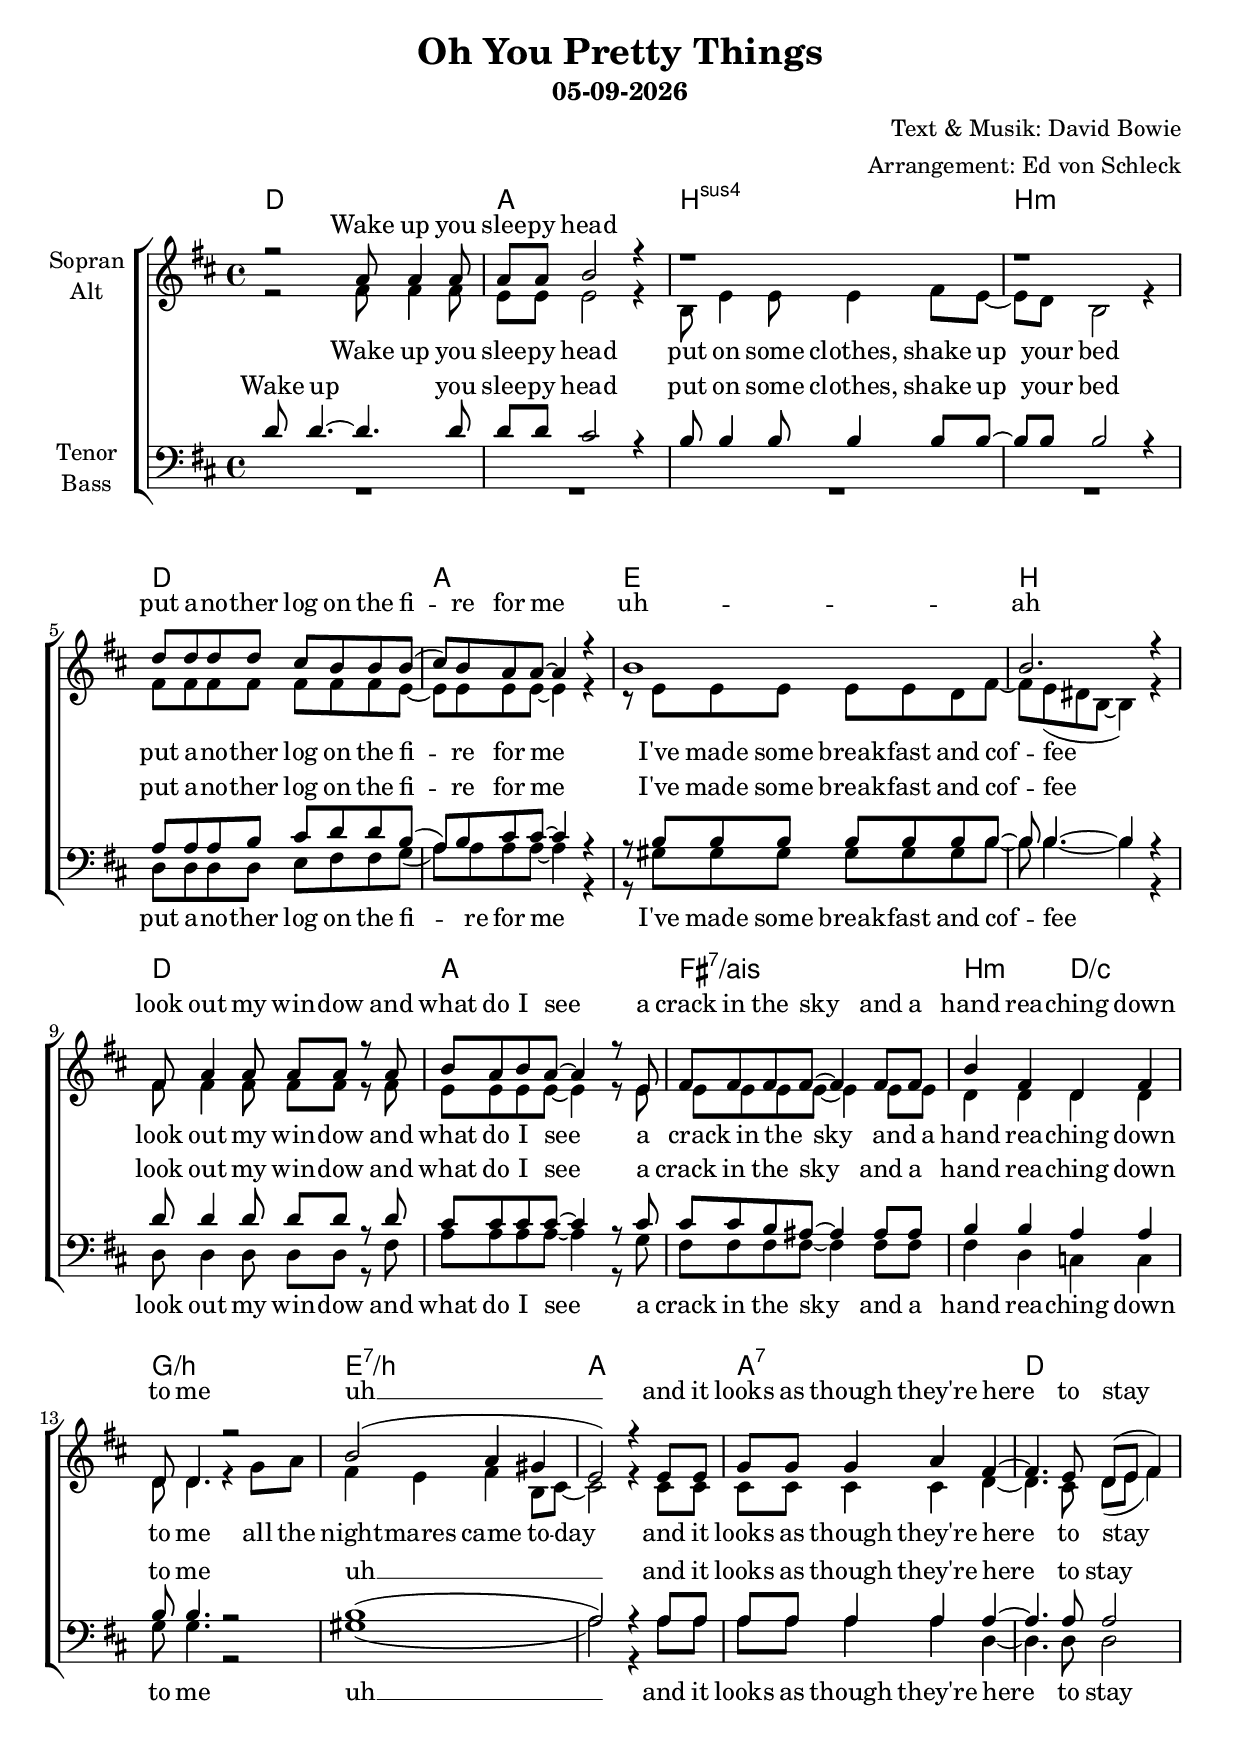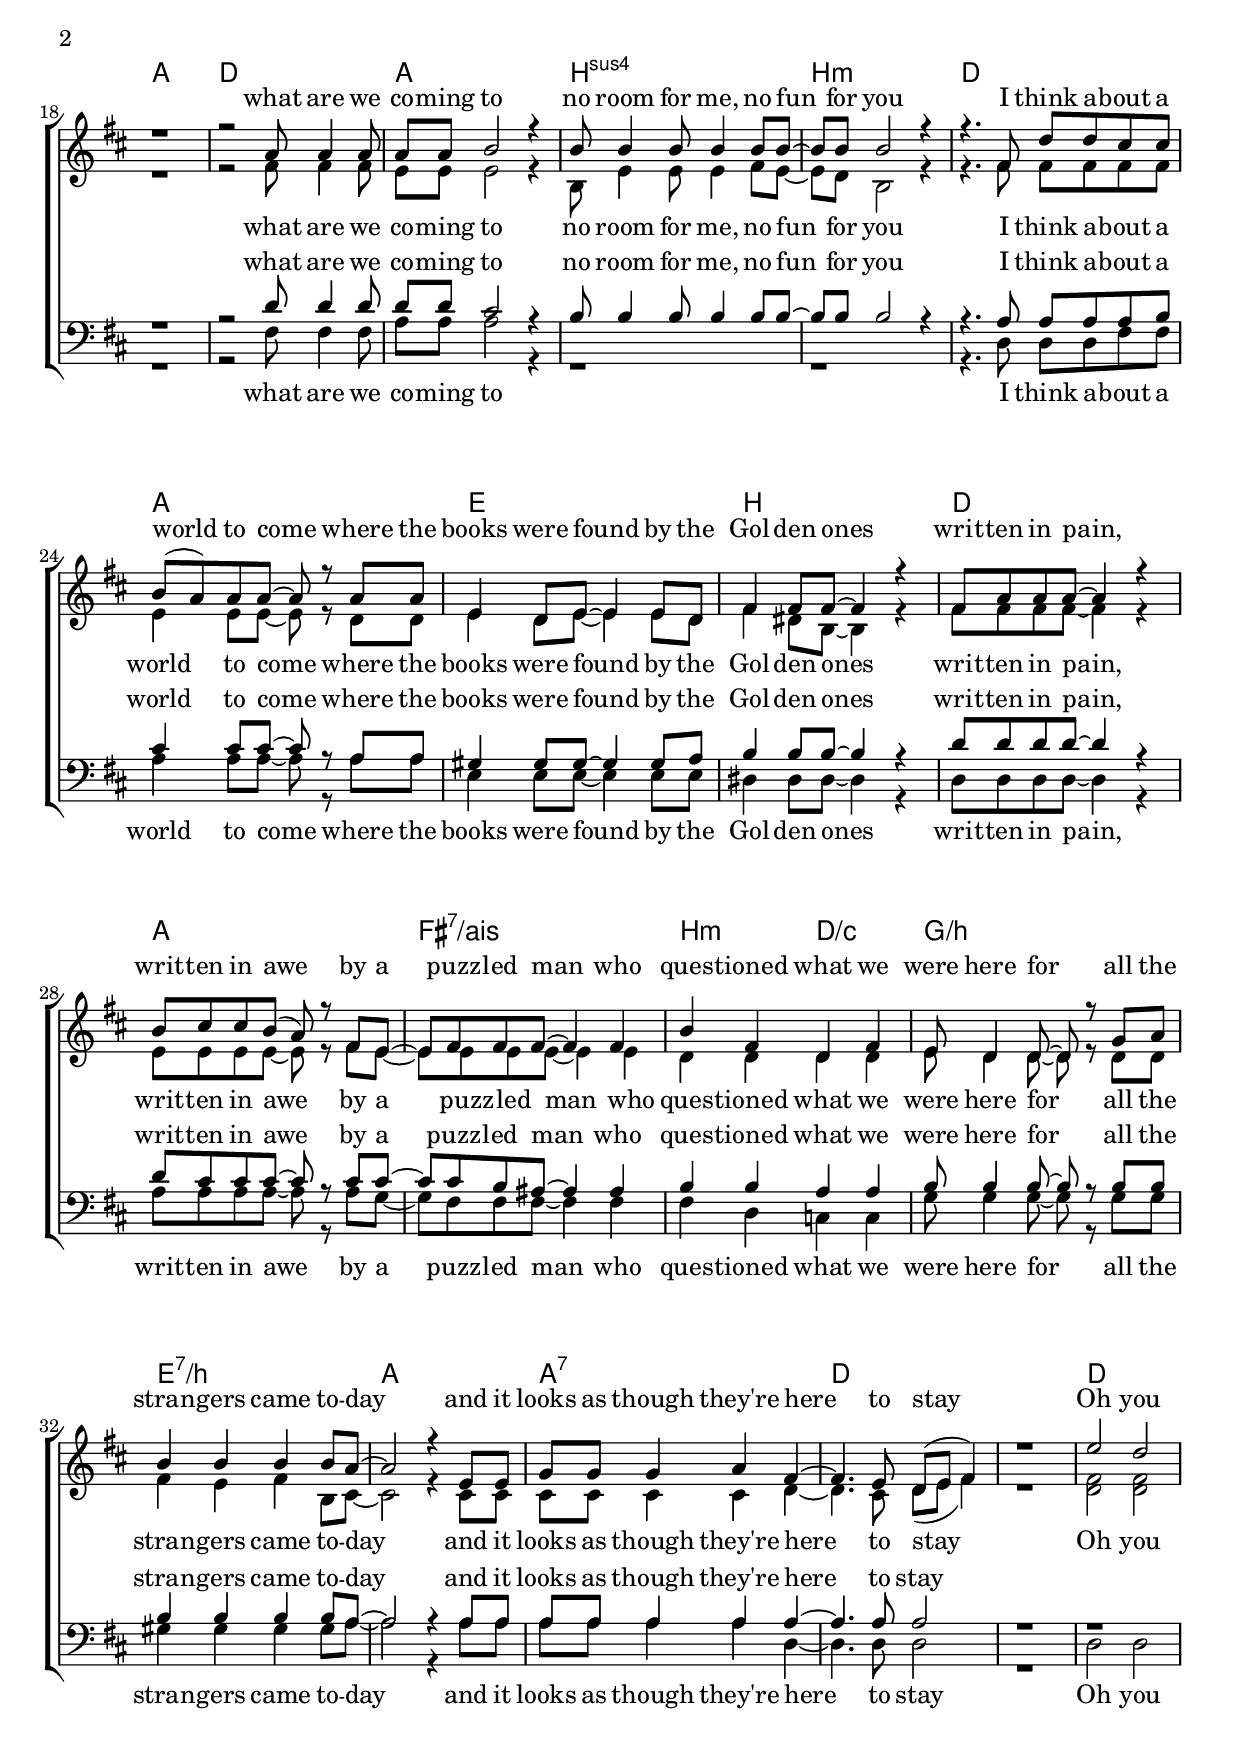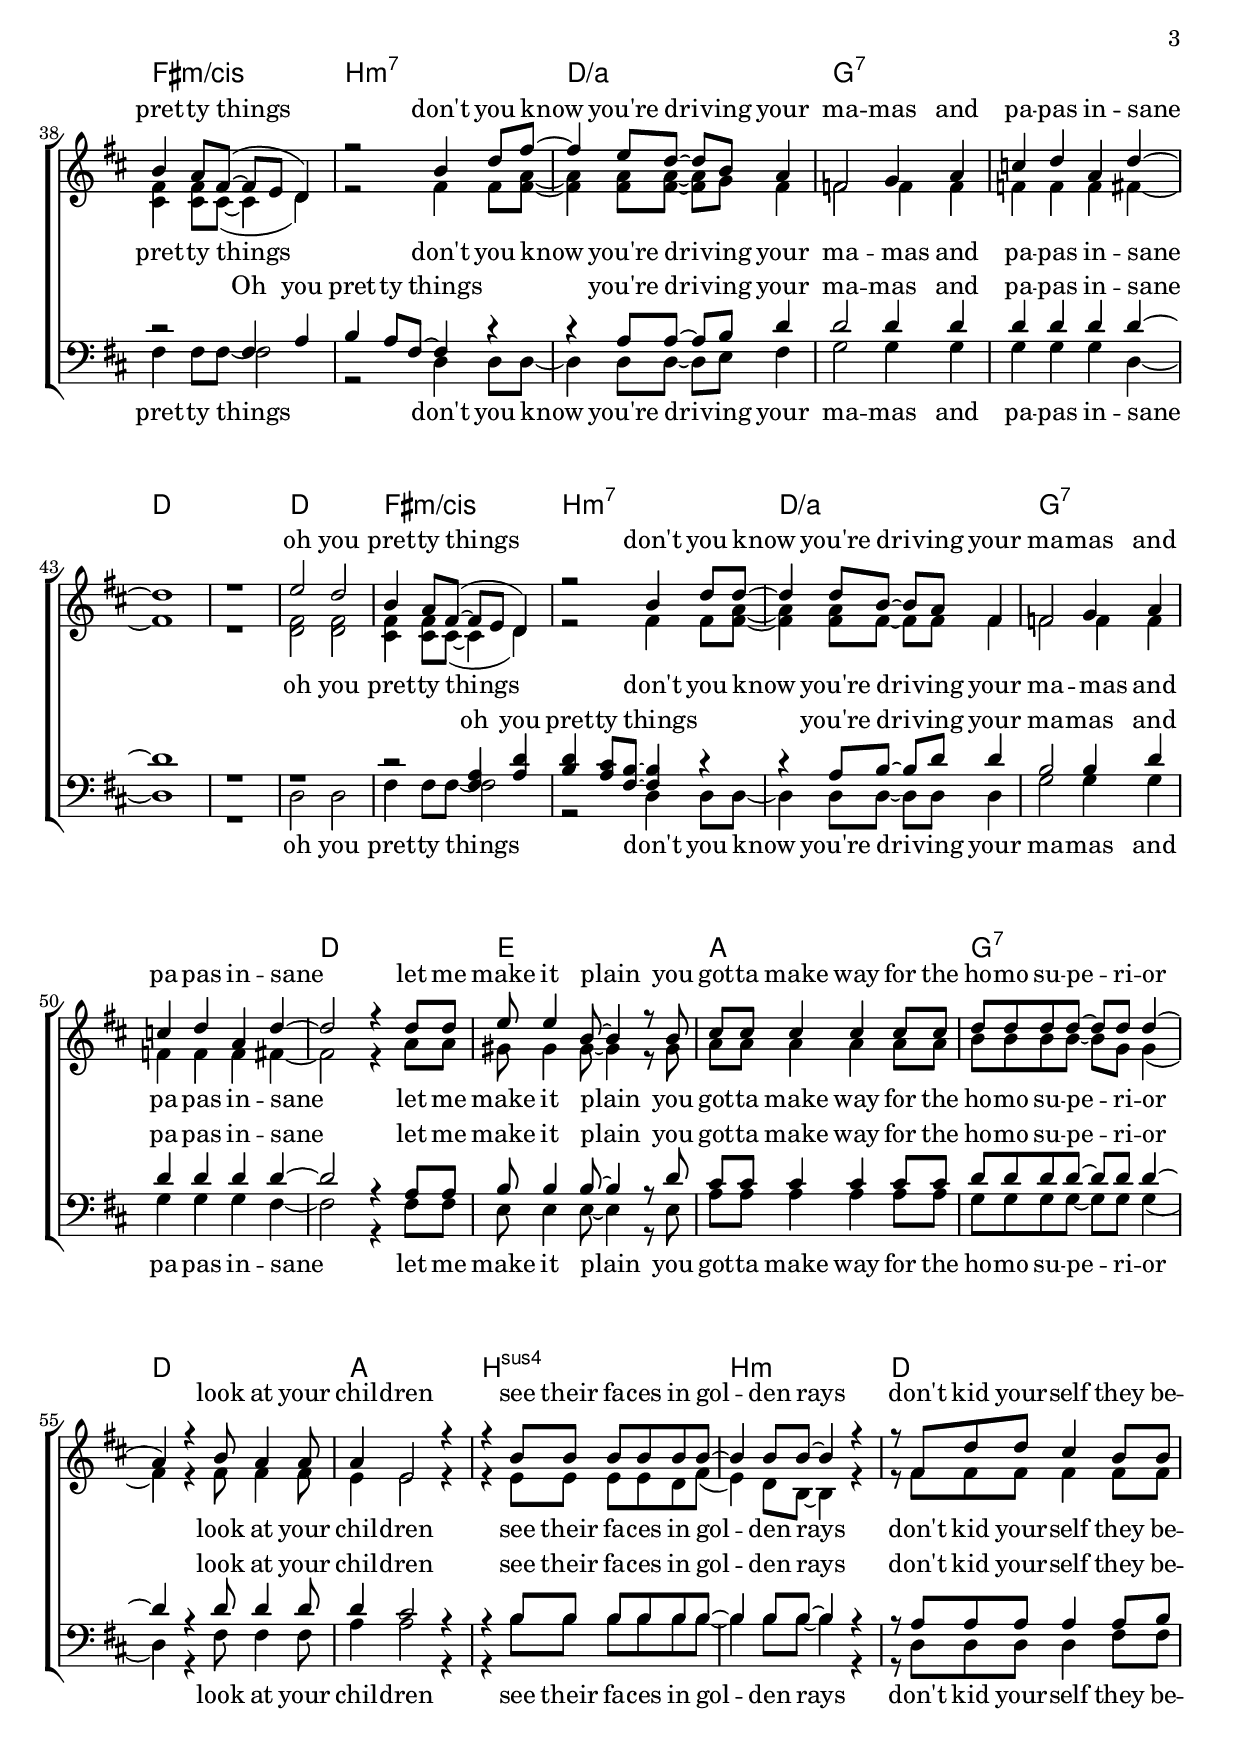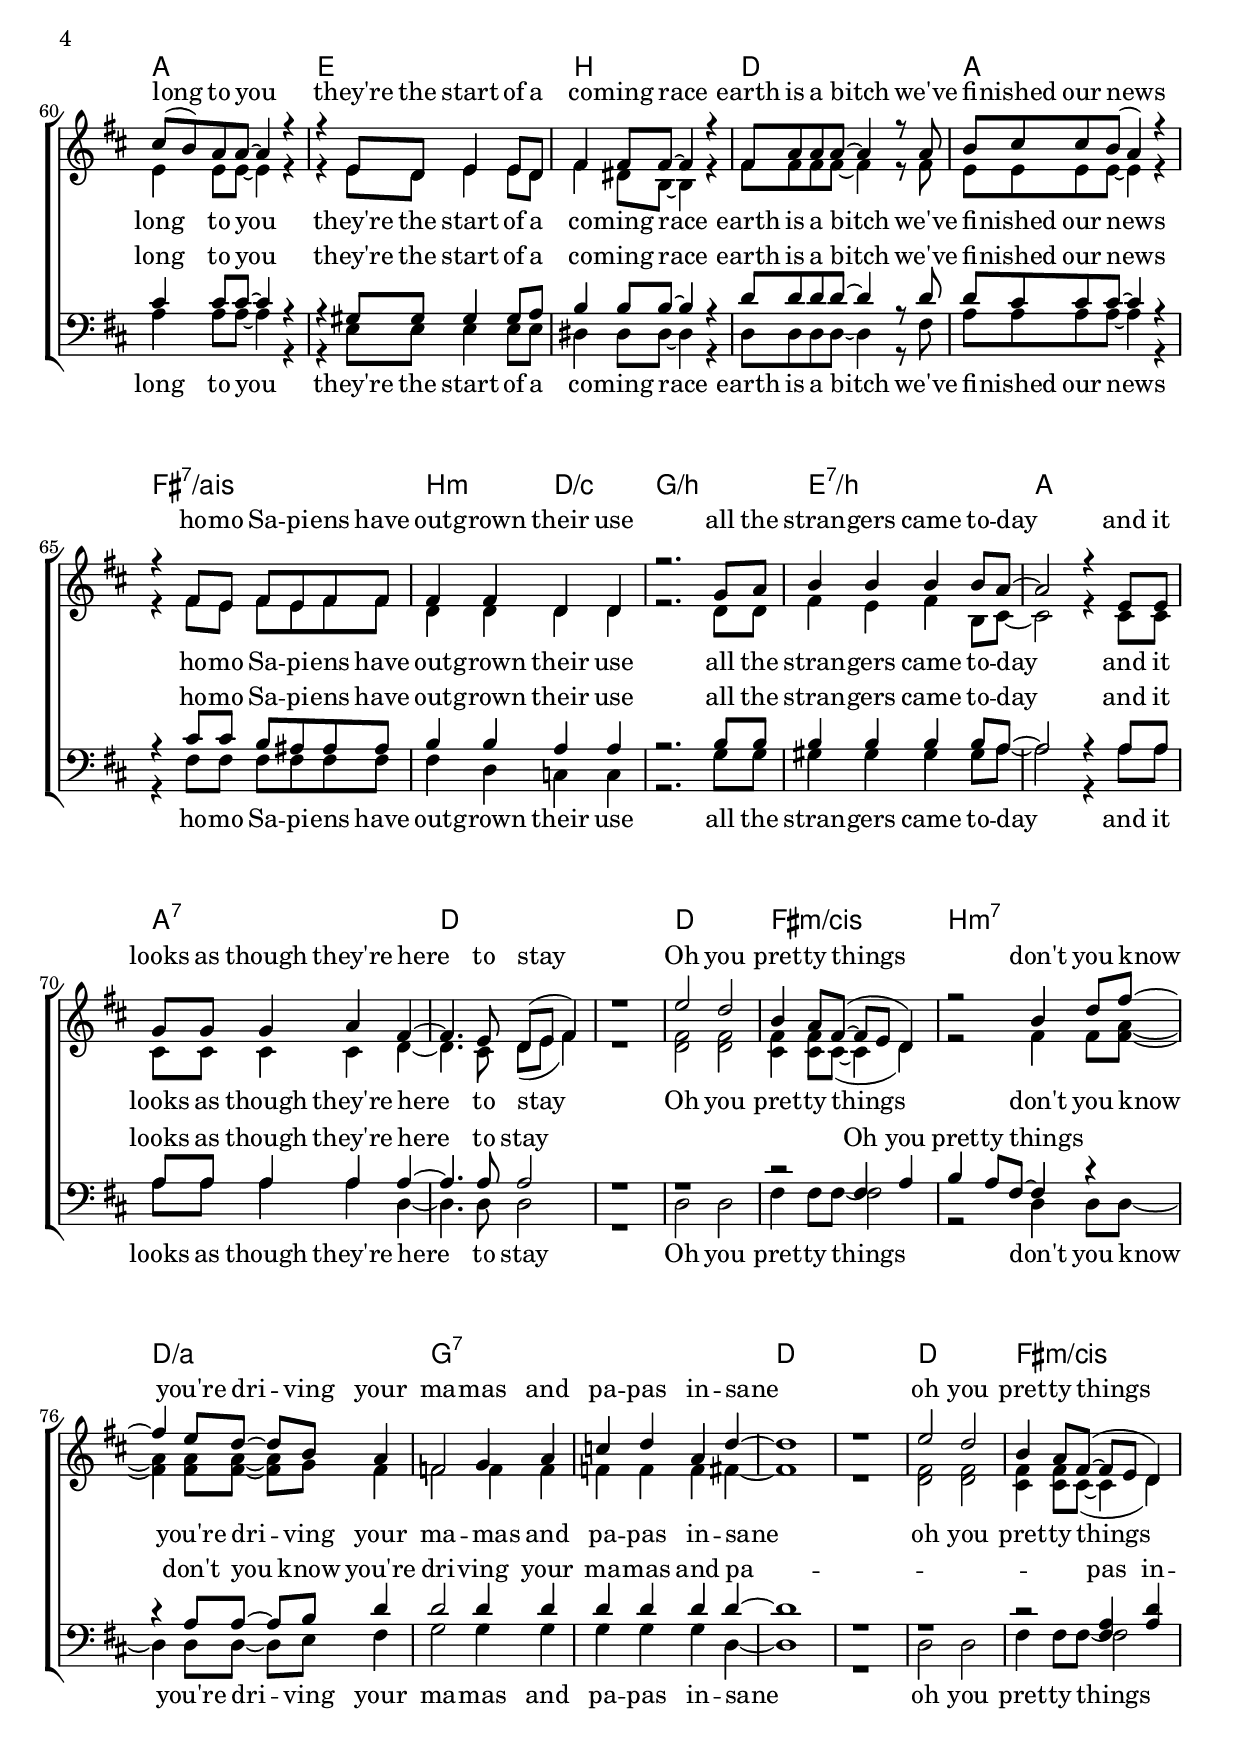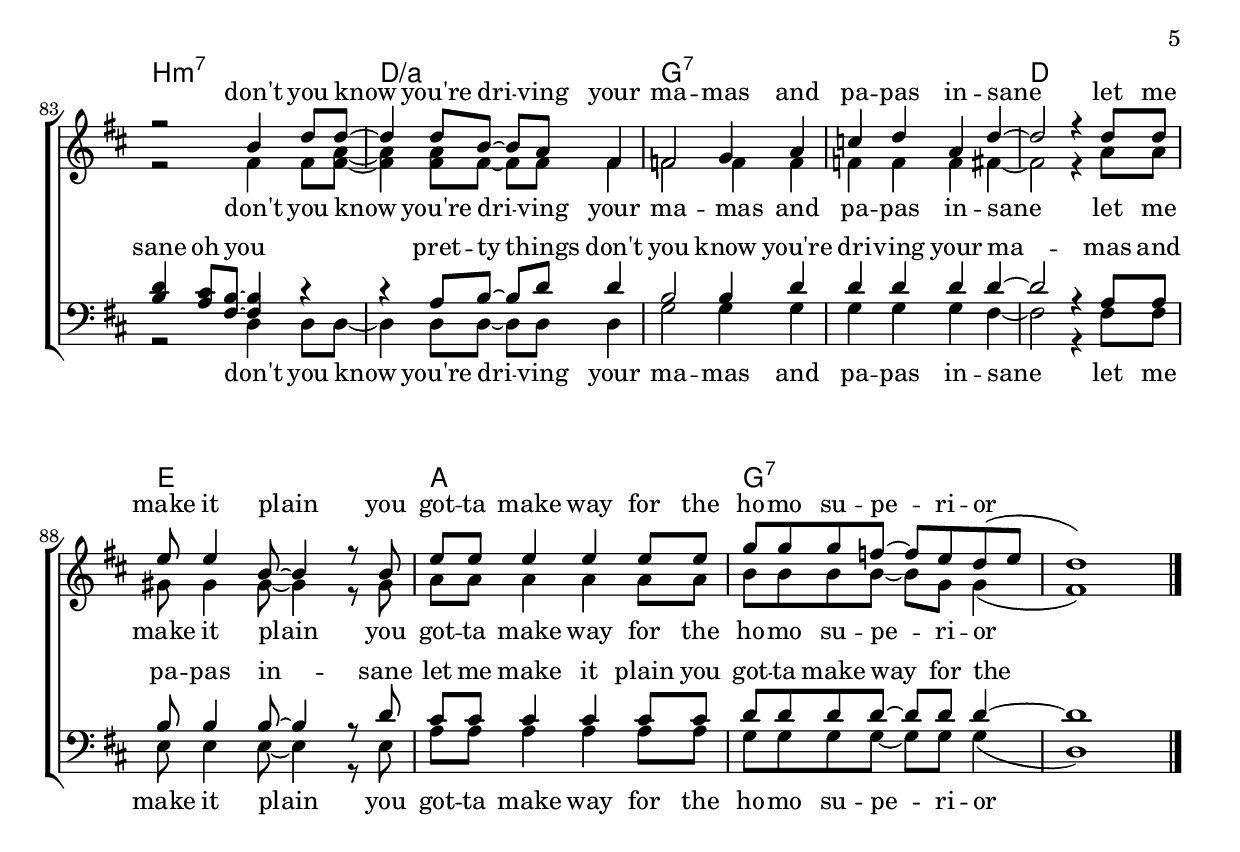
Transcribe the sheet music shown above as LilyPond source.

\version "2.19.35"

\header {
  title = "Oh You Pretty Things"
  subtitle = #(strftime "%d-%m-%Y" (localtime (current-time)))
  composer = "Text & Musik: David Bowie"
  arranger = "Arrangement: Ed von Schleck"
}

global = {
  \key d \major
  \time 4/4
}


#(set-global-staff-size 20)

chordNames = \chordmode {
  \global
  \germanChords
  d1 a b:sus4 b:m
  d a e b
  d a fis:7/ais b2:m d/c
  g1/b e:7/b a a:7
  
  d a
  
  d1 a b:sus4 b:m
  d a e b
  d a fis:7/ais b2:m d/c
  g1/b e:7/b a a:7
  d1*2
  
  d1 fis:m/cis b:m7 d/a
  g1*2:7 d
  d1 fis:m/cis b:m7 d/a
  g1*2:7 d1 e
  a g:7
  
  d1 a b:sus4 b:m
  d a e b
  d a fis:7/ais b2:m d/c
  g1/b e:7/b a a:7
  d1*2
  
  d1 fis:m/cis b:m7 d/a
  g1*2:7 d
  d1 fis:m/cis b:m7 d/a
  g1*2:7 d1 e
  a g:7
  
  
}

soprano = \relative c'' {
  \global
  r2 a8 a4 a8
  a8 a b2 r4
  r1
  r1
  
  d8 d d d cis b b b(
  cis) b a a~ a4 r
  b1
  b2. r4
  
  fis8 a4 a8 a a r a
  b8 a b a~ a4 r8 e
  fis fis fis fis~ fis4 fis8 fis
  b4 fis d fis
  
  d8 d4. r2
  b'2( a4 gis
  e2) r4 e8 e
  g g g4 a fis~
  
  fis4. e8 d( e fis4)
  r1
  
  r2 a8 a4 a8
  a8 a b2 r4
  b8 b4 b8 b4 b8 b~
  b b b2 r4
  
  r4. fis8 d' d cis cis
  b( a) a a~ a r a a
  e4 d8 e~ e4 e8 d
  fis4 fis8 fis~ fis4 r4
  
  fis8 a a a~ a4 r
  b8 cis cis b( a) r fis e~
  e fis fis fis8~ fis4 fis
  b4 fis d fis
  
  e8 d4 d8~ d r g a
  b4 b b b8 a~
  a2 r4  e8 e
  g g g4 a fis~
  
  fis4. e8 d( e fis4)
  r1
  
  % Refrain
  e'2 d
  b4 a8 fis~( fis e d4)
  r2 b'4 d8 fis~
  fis4 e8 d~ d b a4
  
  f2 g4 a
  c d a d~
  d1
  r1
  
  e2 d
  b4 a8 fis~( fis e d4)
  r2 b'4 d8 d~
  d4 d8 b~ b a fis4
  
  f2 g4 a
  c d a d~
  d2 r4 d8 d
  e e4 b8~ b4 r8 b
  
  cis8 cis cis4 cis cis8 cis
  d8 d d d~ d d d4(
  
  a4) r b8 a4 a8
  a4 e2 r4
  r4 b'8 b b b b8 b~
  b4 b8 b8~ b4 r4
  
  r8 fis d' d cis4 b8 b
  cis( b) a a~ a4 r
  r4 e8 d e4 e8 d 
  fis4 fis8 fis~ fis4 r4
  
  fis8 a a a~ a4 r8 a
  b8 cis cis b( a4) r
  r4 fis8 e fis e fis fis
  fis4 fis d d
  
  r2. g8 a
  b4 b b b8 a~
  a2 r4  e8 e
  g g g4 a fis~
  
  fis4. e8 d( e fis4)
  r1
  
  % Refrain
  e'2 d
  b4 a8 fis~( fis e d4)
  r2 b'4 d8 fis~
  fis4 e8 d~ d b a4
  
  f2 g4 a
  c d a d~
  d1
  r1
  
  e2 d
  b4 a8 fis~( fis e d4)
  r2 b'4 d8 d~
  d4 d8 b~ b a fis4
  
  f2 g4 a
  c d a d~
  d2 r4 d8 d
  e e4 b8~ b4 r8 b
  
  e8 e e4 e e8 e
  g8 g g f~ f e d( e
  d1)
  
  \bar "|."

}

alto = \relative c' {
  \global
  r2 fis8 fis4 fis8
  e8 e e2 r4
  b8 e4 e8 e4 fis8 e~
  e d b2 r4
  
  fis'8 fis fis fis fis fis fis e~
  e e e e~ e4 r
  r8 e e e e e d fis~
  fis e( dis b~ b4) r
  
  fis'8 fis4 fis8 fis fis r fis
  e e e e~ e4 r8 e
  e e e e~ e4 e8 e
  d4 d d d
  
  d8 d4. r4 g8 a
  fis4 e fis b,8 cis~
  cis2 r4 cis8 cis
  cis cis cis4 cis d~
  
  d4. cis8 d( e fis4)
  r1
  
  r2 fis8 fis4 fis8
  e8 e e2 r4
  b8 e4 e8 e4 fis8 e~
  e d b2 r4
  
  r4. fis'8 fis fis fis fis
  e4 e8 e~ e r d d
  e4 d8 e~ e4 e8 d
  fis4 dis8 b~ b4 r
  
  fis'8 fis fis fis~ fis4 r
  e8 e e e~ e r fis e~
  e e e e~ e4 e
  d4 d d d
  
  e8 d4 d8~ d r d d
  fis4 e fis b,8 cis~
  cis2 r4 cis8 cis
  cis cis cis4 cis d~
  
  d4. cis8 d( e fis4)
  r1
  
  <d fis>2 q
  <cis fis>4 q8 cis~( cis4 d)
  r2 fis4 fis8 <fis a>~
  q4 q8 q~ q g fis4
  
  f2 f4 f 
  f f f fis~
  fis1
  r
  
  <d fis>2 q
  <cis fis>4 q8 cis~( cis4 d)
  r2 fis4 fis8 <fis a>~
  q4 q8 fis~ fis fis fis4
  
  f2 f4 f 
  f f f fis~
  fis2 r4 a8 a
  gis8 gis4 gis8~ gis4 r8 gis
  
  a8 a a4 a a8 a
  b8 b b b~ b g g4(
  
  fis4) r fis8 fis4 fis8
  e4 e2 r4
  r4 e8 e e e d8 fis(
  e4) d8 b~ b4 r4
  
  r8 fis'8 fis fis fis4 fis8 fis
  e4 e8 e~ e4 r
  r4 e8 d e4 e8 d
  fis4 dis8 b~ b4 r
  
  fis'8 fis fis fis~ fis4 r8 fis
  e8 e e e~ e4 r
  r4 fis8 e fis e fis fis
  d4 d d d
  
  r2. d8 d
  fis4 e fis b,8 cis~
  cis2 r4 cis8 cis
  cis cis cis4 cis d~
  
  d4. cis8 d( e fis4)
  r1
  
  <d fis>2 q
  <cis fis>4 q8 cis~( cis4 d)
  r2 fis4 fis8 <fis a>~
  q4 q8 q~ q g fis4
  
  f2 f4 f 
  f f f fis~
  fis1
  r
  
  <d fis>2 q
  <cis fis>4 q8 cis~( cis4 d)
  r2 fis4 fis8 <fis a>~
  q4 q8 fis~ fis fis fis4
  
  f2 f4 f 
  f f f fis~
  fis2 r4 a8 a
  gis8 gis4 gis8~ gis4 r8 gis
  
  a8 a a4 a a8 a
  b8 b b b~ b g g4(
  
  fis1)
 
}

tenor = \relative c' {
  \global
  d8 d4.~ d4. d8
  d d cis2 r4
  b8 b4 b8 b4 b8 b~
  b b b2 r4
  
  a8 a a b cis d d b(
  a) b cis cis~ cis4 r
  r8 b b b b b b b~
  b b4.~ b4 r
  
  d8 d4 d8 d d r d
  cis cis cis cis~ cis4 r8 cis
  cis cis b ais~ ais4 ais8 ais
  b4 b a a
  
  b8 b4. r2
  b1(
  a2) r4 a8 a
  a a a4 a a~
  
  a4. a8 a2
  r1
  
  r2 d8 d4 d8
  d8 d cis2 r4
  b8 b4 b8 b4 b8 b~
  b b b2 r4
  
  r4. a8 a a a b
  cis4 cis8 cis~ cis r a a
  gis4 gis8 gis~ gis4 gis8 a
  b4 b8 b~ b4 r4
  
  d8 d d d~ d4 r
  d8 cis cis cis~ cis r cis cis~
  cis cis b ais~ ais4 ais
  b4 b a a
  
  b8 b4 b8~ b r b b
  b4 b b b8 a~
  a2 r4 a8 a
  a a a4 a a~
  
  a4. a8 a2
  r1
  
  r1
  r2 fis4 a
  b a8 fis~ fis4 r
  r4 a8 a~ a b d4
  
  d2 d4 d
  d d d d~
  d1
  r
  
  r1
  r2 <fis, a>4 <a d>
  <b d> <a cis>8 <fis b>~ q4 r
  r4 a8 b~ b d d4
  
  b2 b4 d
  d d d d~
  d2 r4 a8 a
  b8 b4 b8~ b4 r8 d
  
  cis8 cis cis4 cis cis8 cis
  d8 d d d~ d d d4~
  d4 r d8 d4 d8
  d4 cis2 r4
  r4 b8 b b b b b~
  b4 b8 b~ b4 r
  
  r8 a a a a4 a8 b
  cis4 cis8 cis~ cis4 r
  r4 gis8 gis gis4 gis8 a
  b4 b8 b~ b4 r4
  
  d8 d d d~ d4 r8 d
  d8 cis cis cis~ cis4 r
  r cis8 cis b ais ais ais
  b4 b a a
  
  r2. b8 b
  b4 b b b8 a~
  a2 r4 a8 a
  a a a4 a a~
  
  a4. a8 a2
  r1
  
  r1
  r2 fis4 a
  b a8 fis~ fis4 r
  r4 a8 a~ a b d4
  
  d2 d4 d
  d d d d~
  d1
  r
  
  r1
  r2 <fis, a>4 <a d>
  <b d> <a cis>8 <fis b>~ q4 r
  r4 a8 b~ b d d4
  
  b2 b4 d
  d d d d~
  d2 r4 a8 a
  b8 b4 b8~ b4 r8 d
  
  cis8 cis cis4 cis cis8 cis
  d8 d d d~ d d d4~
  d1
  
  
  
}

bass = \relative c {
  \global
  R1*4
  
  d8 d d d e fis fis g(
  a) a a a~ a4 r
  r8 gis gis gis gis gis gis b~
  b b4.~ b4 r
  
  d,8 d4 d8 d d r fis
  a a a a~ a4 r8 g
  fis fis fis fis~ fis4 fis8 fis
  fis4 d c c
  
  g'8 g4. r2
  gis1(
  a2) r4 a8 a
  a a a4 a d,~
  
  d4. d8 d2
  r1
  
  r2 fis8 fis4 fis8
  a8 a a2 r4
  r1
  r1
  
  r4. d,8 d d fis fis
  a4 a8 a~ a r8 a a
  e4 e8 e~ e4 e8 e
  dis4 dis8 dis~ dis4 r
  
  d8 d d d~ d4 r
  a'8 a a a~ a r a g~
  g fis fis fis~ fis4 fis
  fis4 d c c
  
  g'8 g4 g8~ g r g g
  gis4 gis gis gis8 a~
  a2 r4 a8 a
  a a a4 a d,~
  
  d4. d8 d2
  r1
  
  d2 d
  fis4 fis8 fis~ fis2
  r2 d4 d8 d~
  d4 d8 d~ d e fis4
  
  g2 g4 g
  g g g d~
  d1
  r
  
  d2 d
  fis4 fis8 fis~ fis2
  r2 d4 d8 d~
  d4 d8 d~ d d d4
  
  g2 g4 g
  g g g fis~
  fis2 r4 fis8 fis
  e e4 e8~ e4 r8 e
  
  a8 a a4 a a8 a
  g g g g~ g g g4(
  d4) r fis8 fis4 fis8
  a4 a2 r4
  r4 b8 b b b b b~
  b4 b8 b~ b4 r
  
  r8 d, d d d4 fis8 fis
  a4 a8 a~ a4 r
  r e8 e e4 e8 e
  dis4 dis8 dis~ dis4 r
  
  d8 d d d~ d4 r8 fis
  a8 a a a~ a4 r
  r4 fis8 fis fis fis fis fis 
  fis4 d c c
  
  r2. g'8 g
  gis4 gis gis gis8 a~
  a2 r4 a8 a
  a a a4 a d,~
  
  d4. d8 d2
  r1
  
  d2 d
  fis4 fis8 fis~ fis2
  r2 d4 d8 d~
  d4 d8 d~ d e fis4
  
  g2 g4 g
  g g g d~
  d1
  r
  
  d2 d
  fis4 fis8 fis~ fis2
  r2 d4 d8 d~
  d4 d8 d~ d d d4
  
  g2 g4 g
  g g g fis~
  fis2 r4 fis8 fis
  e e4 e8~ e4 r8 e
  
  a8 a a4 a a8 a
  g g g g~ g g g4(
  d1)
  
  
}

verseTwo = \lyricmode {
  look at your chil -- dren
  see their fa -- ces in gol -- den rays
  don't kid your -- self they be -- long to you
  they're the start of a co -- ming race
  earth is a bitch
  we've fi -- nished our news
  ho -- mo Sa -- pi -- ens have out -- grown their use
  all the stran -- gers came to -- day
  and it looks as though they're here to stay
}

chorus = \lyricmode {  
  Oh you pret -- ty things
  don't you know you're dri -- ving your
  ma -- mas and pa -- pas in -- sane
  oh you pret -- ty things
  don't you know you're dri -- ving your
  ma -- mas and pa -- pas in -- sane
  let me make it plain
  you got -- ta make way
  for the ho -- mo su -- pe -- ri -- or 
}

sopranoVerse = \lyricmode {
  Wake up you slee -- py head
  put a -- no -- ther log on the fi -- re for me
  uh -- ah
  look out my win -- dow and what do I see
  a crack in the sky
  and a hand rea -- ching down to me
  uh __
  and it looks as though they're
  here to stay
  
  what are we co -- ming to
  no room for me,
  no fun for you
  I think a -- bout a world to come
  where the books were found
  by the Gol -- den ones
  writ -- ten in pain, writ -- ten in awe
  by a puzz -- led man who ques -- tioned
  what we were here for
  all the stran -- gers came to -- day
  and it looks as though
  they're here to stay 
  
  
  \chorus
  \verseTwo
  \chorus
}

altoVerse = \lyricmode {
  Wake up you slee -- py head
  put on some clothes,
  shake up your bed
  put a -- no -- ther log on the fi -- re for me
  I've made some break -- fast and cof -- fee
  look out my win -- dow and what do I see
  a crack in the sky
  and a hand rea -- ching down to me
  all the night -- mares came to -- day
  and it looks as though they're
  here to stay
  
  what are we co -- ming to
  no room for me,
  no fun for you
  I think a -- bout a world to come
  where the books were found
  by the Gol -- den ones
  writ -- ten in pain, writ -- ten in awe
  by a puzz -- led man who ques -- tioned
  what we were here for
  all the stran -- gers came to -- day
  and it looks as though
  they're here to stay 
  
  
  \chorus
  \verseTwo
  \chorus
}

tenorVerse = \lyricmode {
  Wake up you slee -- py head
  put on some clothes,
  shake up your bed
  put a -- no -- ther log on the fi -- re for me
  I've made some break -- fast and cof -- fee
  look out my win -- dow and what do I see
  a crack in the sky
  and a hand rea -- ching down to me
  uh __
  and it looks as though they're
  here to stay
  
  what are we co -- ming to
  no room for me,
  no fun for you
  I think a -- bout a world to come
  where the books were found
  by the Gol -- den ones
  writ -- ten in pain, writ -- ten in awe
  by a puzz -- led man who ques -- tioned
  what we were here for
  all the stran -- gers came to -- day
  and it looks as though
  they're here to stay
  
  
  Oh you pret -- ty things
  you're dri -- ving your
  ma -- mas and pa -- pas in -- sane
  oh you pret -- ty things
  you're dri -- ving your
  ma -- mas and pa -- pas in -- sane
  let me make it plain
  you got -- ta make way
  for the ho -- mo su -- pe -- ri -- or 
  \verseTwo
  \chorus
  
}

bassVerse = \lyricmode {
  put a -- no -- ther log on the fi -- re for me
  I've made some break -- fast and cof -- fee
  look out my win -- dow and what do I see
  a crack in the sky
  and a hand rea -- ching down to me
  uh __
  and it looks as though they're
  here to stay
  
  what are we co -- ming to
  I think a -- bout a world to come
  where the books were found
  by the Gol -- den ones
  writ -- ten in pain, writ -- ten in awe
  by a puzz -- led man who ques -- tioned
  what we were here for
  all the stran -- gers came to -- day
  and it looks as though
  they're here to stay
  
  
  \chorus
  \verseTwo
  \chorus
}

chordsPart = \new ChordNames \chordNames

choirPart = \new ChoirStaff <<
  \new Staff = "sa" \with {
    instrumentName = \markup \center-column { "Sopran" "Alt" }
  } <<
    \new Voice = "soprano" { \voiceOne \soprano }
    \new Voice = "alto" { \voiceTwo \alto }
  >>
  \new Lyrics \with {
    alignAboveContext = "sa"
    \override VerticalAxisGroup #'staff-affinity = #DOWN
  } \lyricsto "soprano" \sopranoVerse
  \new Lyrics \lyricsto "alto" \altoVerse
  \new Staff = "tb" \with {
    instrumentName = \markup \center-column { "Tenor" "Bass" }
  } <<
    \clef bass
    \new Voice = "tenor" { \voiceOne \tenor }
    \new Voice = "bass" { \voiceTwo \bass }
  >>
  \new Lyrics \with {
    alignAboveContext = "tb"
    \override VerticalAxisGroup #'staff-affinity = #DOWN
  } \lyricsto "tenor" \tenorVerse
  \new Lyrics \lyricsto "bass" \bassVerse
>>

\score {
  <<
    \chordsPart
    \choirPart
  >>
  \layout { }
  \midi {
    \tempo 4=120
  }
}
